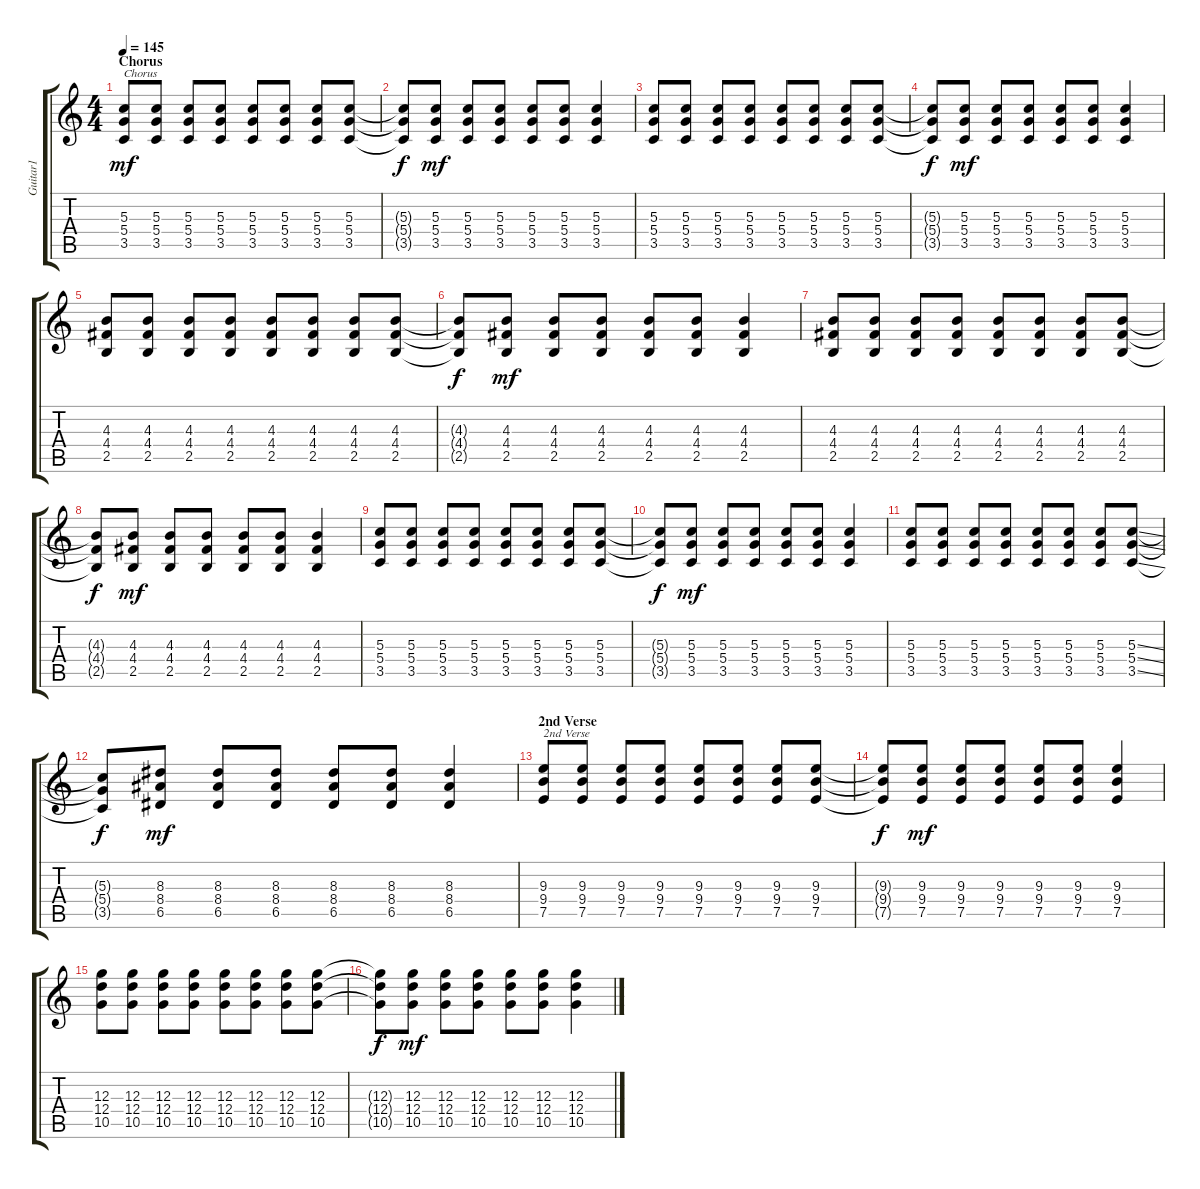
\track ("Guitar1" "Guitar1") {instrument distortionguitar}
\staff {score tabs}
\tuning (E4 B3 G3 D3 A2 E2) {hide}
\ts (4 4)
\section ("" "Chorus")
\tempo 145
\clef g2
\ks c
(5.3 5.4 3.5).8{txt "Chorus" dy mf} (5.3 5.4 3.5).8 (5.3 5.4 3.5).8 (5.3 5.4 3.5).8 (5.3 5.4 3.5).8 (5.3 5.4 3.5).8 (5.3 5.4 3.5).8 (5.3 5.4 3.5).8 |
(5.3{t} 5.4{t} 3.5{t}).8{dy f} (5.3 5.4 3.5).8{dy mf} (5.3 5.4 3.5).8 (5.3 5.4 3.5).8 (5.3 5.4 3.5).8 (5.3 5.4 3.5).8 (5.3 5.4 3.5).4 |
(5.3 5.4 3.5).8 (5.3 5.4 3.5).8 (5.3 5.4 3.5).8 (5.3 5.4 3.5).8 (5.3 5.4 3.5).8 (5.3 5.4 3.5).8 (5.3 5.4 3.5).8 (5.3 5.4 3.5).8 |
(5.3{t} 5.4{t} 3.5{t}).8{dy f} (5.3 5.4 3.5).8{dy mf} (5.3 5.4 3.5).8 (5.3 5.4 3.5).8 (5.3 5.4 3.5).8 (5.3 5.4 3.5).8 (5.3 5.4 3.5).4 |
(4.3 4.4 2.5).8 (4.3 4.4 2.5).8 (4.3 4.4 2.5).8 (4.3 4.4 2.5).8 (4.3 4.4 2.5).8 (4.3 4.4 2.5).8 (4.3 4.4 2.5).8 (4.3 4.4 2.5).8 |
(4.3{t} 4.4{t} 2.5{t}).8{dy f} (4.3 4.4 2.5).8{dy mf} (4.3 4.4 2.5).8 (4.3 4.4 2.5).8 (4.3 4.4 2.5).8 (4.3 4.4 2.5).8 (4.3 4.4 2.5).4 |
(4.3 4.4 2.5).8 (4.3 4.4 2.5).8 (4.3 4.4 2.5).8 (4.3 4.4 2.5).8 (4.3 4.4 2.5).8 (4.3 4.4 2.5).8 (4.3 4.4 2.5).8 (4.3 4.4 2.5).8 |
(4.3{t} 4.4{t} 2.5{t}).8{dy f} (4.3 4.4 2.5).8{dy mf} (4.3 4.4 2.5).8 (4.3 4.4 2.5).8 (4.3 4.4 2.5).8 (4.3 4.4 2.5).8 (4.3 4.4 2.5).4 |
(5.3 5.4 3.5).8 (5.3 5.4 3.5).8 (5.3 5.4 3.5).8 (5.3 5.4 3.5).8 (5.3 5.4 3.5).8 (5.3 5.4 3.5).8 (5.3 5.4 3.5).8 (5.3 5.4 3.5).8 |
(5.3{t} 5.4{t} 3.5{t}).8{dy f} (5.3 5.4 3.5).8{dy mf} (5.3 5.4 3.5).8 (5.3 5.4 3.5).8 (5.3 5.4 3.5).8 (5.3 5.4 3.5).8 (5.3 5.4 3.5).4 |
(5.3 5.4 3.5).8 (5.3 5.4 3.5).8 (5.3 5.4 3.5).8 (5.3 5.4 3.5).8 (5.3 5.4 3.5).8 (5.3 5.4 3.5).8 (5.3 5.4 3.5).8 (5.3{ss} 5.4{ss} 3.5{ss}).8 |
(5.3{t} 5.4{t} 3.5{t}).8{dy f} (8.3 8.4 6.5).8{dy mf} (8.3 8.4 6.5).8 (8.3 8.4 6.5).8 (8.3 8.4 6.5).8 (8.3 8.4 6.5).8 (8.3 8.4 6.5).4 |
\section ("" "2nd Verse")
(9.3 9.4 7.5).8{txt "2nd Verse"} (9.3 9.4 7.5).8 (9.3 9.4 7.5).8 (9.3 9.4 7.5).8 (9.3 9.4 7.5).8 (9.3 9.4 7.5).8 (9.3 9.4 7.5).8 (9.3 9.4 7.5).8 |
(9.3{t} 9.4{t} 7.5{t}).8{dy f} (9.3 9.4 7.5).8{dy mf} (9.3 9.4 7.5).8 (9.3 9.4 7.5).8 (9.3 9.4 7.5).8 (9.3 9.4 7.5).8 (9.3 9.4 7.5).4 |
(12.3 12.4 10.5).8 (12.3 12.4 10.5).8 (12.3 12.4 10.5).8 (12.3 12.4 10.5).8 (12.3 12.4 10.5).8 (12.3 12.4 10.5).8 (12.3 12.4 10.5).8 (12.3 12.4 10.5).8 |
(12.3{t} 12.4{t} 10.5{t}).8{dy f} (12.3 12.4 10.5).8{dy mf} (12.3 12.4 10.5).8 (12.3 12.4 10.5).8 (12.3 12.4 10.5).8 (12.3 12.4 10.5).8 (12.3 12.4 10.5).4
